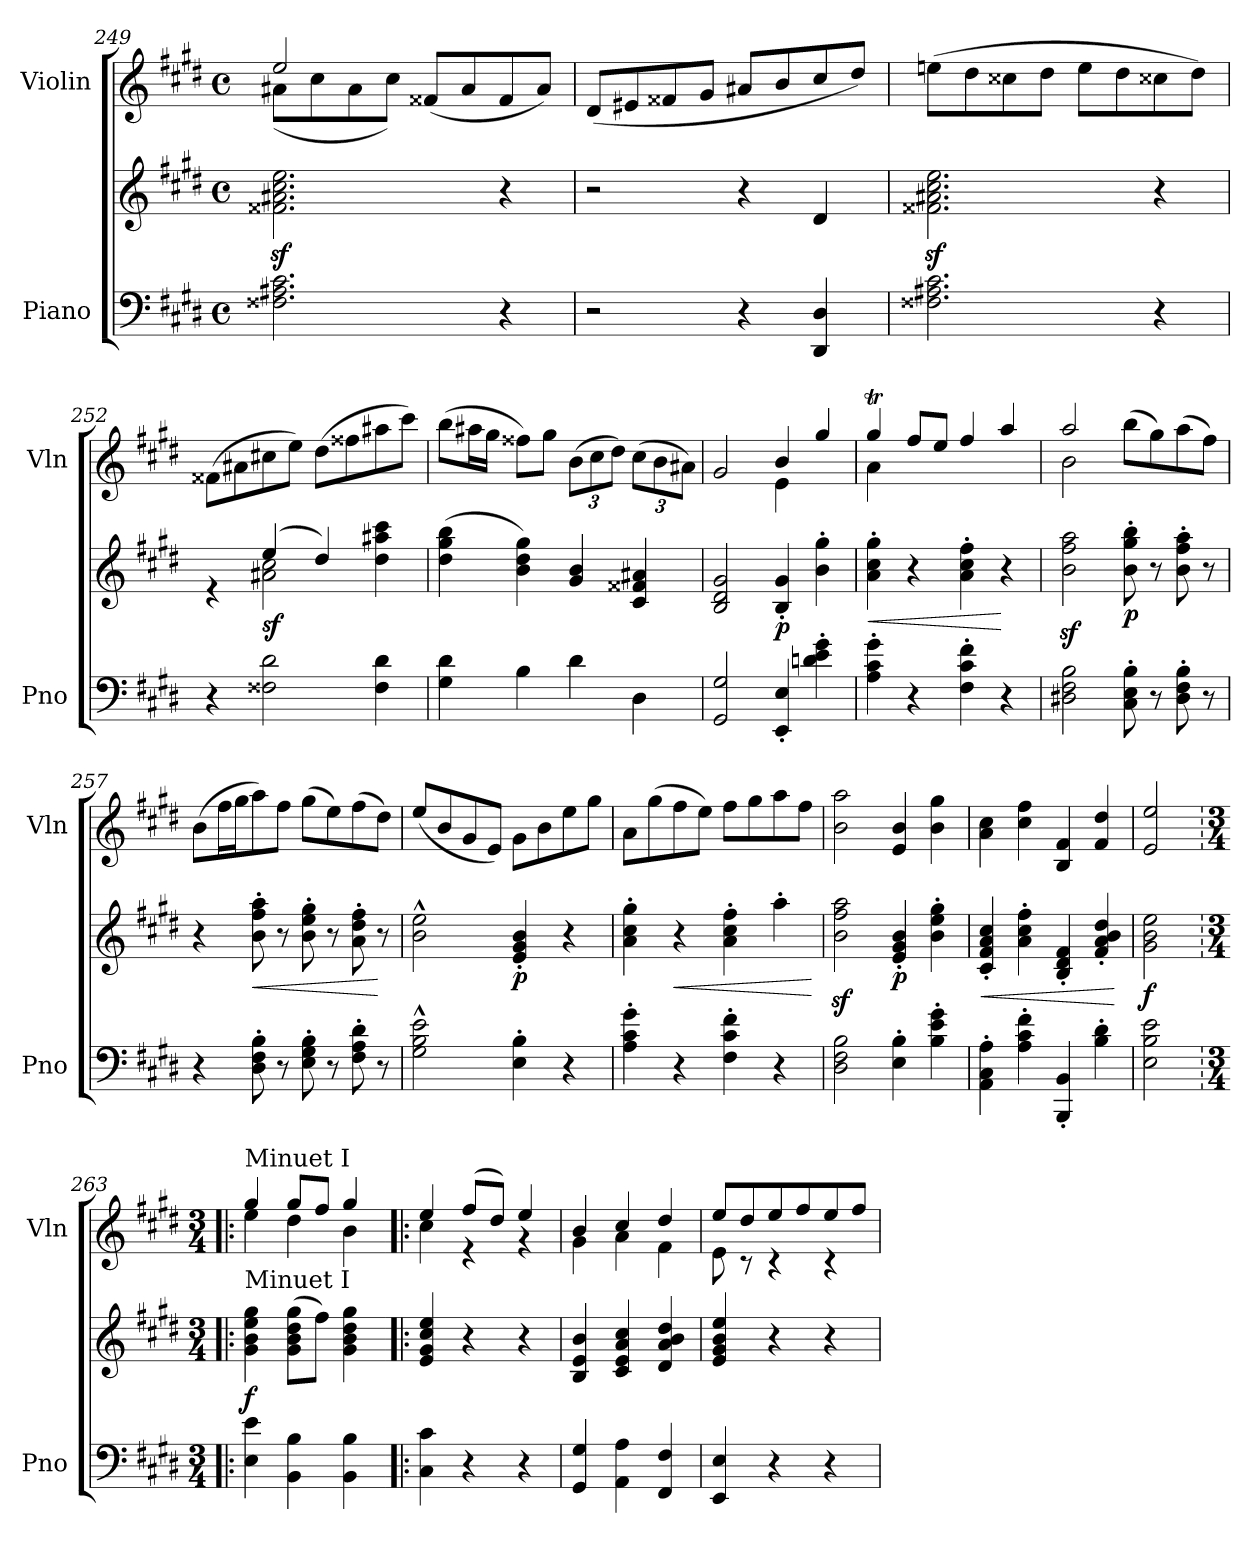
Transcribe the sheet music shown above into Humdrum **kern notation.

**kern	**kern	**dynam	**kern
*part2	*part2	*part2	*part1
*staff3	*staff2	*staff2/3	*staff1
*I"Piano	*	*	*I"Violin
*I'Pno	*	*	*I'Vln
*clefF4	*clefG2	*	*clefG2
*k[f#c#g#d#]	*k[f#c#g#d#]	*	*k[f#c#g#d#]
*M4/4	*M4/4	*	*M4/4
*met(c)	*met(c)	*	*met(c)
=249	=249	=249	=249
*	*	*	*^
2.F##X\ 2.A#X\ 2.c#\	2.f##X\z< 2.a#X\z< 2.cc#\z< 2.ee\z<	.	2ee/	(8a#X\L
.	.	.	.	8cc#\
.	.	.	.	8a#\
.	.	.	.	8cc#\J)
.	.	.	(8f##X/L	2rgyy
.	.	.	8a#/	.
4r	4r	.	8f##/	.
.	.	.	8a#/J)	.
*	*	*	*v	*v
=250	=250	=250	=250
2r	2r	.	(8d#/L
.	.	.	8e#X/
.	.	.	8f##X/
.	.	.	8g#/J
4r	4r	.	8a#X/L
.	.	.	8b/
4DD#/ 4D#/	4d#/	.	8cc#/
.	.	.	8dd#/J)
=251	=251	=251	=251
2.F##X\ 2.A#X\ 2.c#\	2.f##X\z< 2.a#X\z< 2.cc#\z< 2.ee\z<	.	(8een\L
.	.	.	8dd#\
.	.	.	8cc##X\
.	.	.	8dd#\J
.	.	.	8ee\L
.	.	.	8dd#\
4r	4r	.	8cc##X\
.	.	.	8dd#\J)
=252	=252	=252	=252
*	*^	*	*
4r	4re	4ryy	.	(8f##X\L
.	.	.	.	8a#X\
!	!	!	!LO:DY:b	!
2F##X\ 2d#\	(4ee/	2a#X\ 2cc#\	sf	8cc#X\
.	.	.	.	8ee\J)
.	4dd#/)	.	.	(8dd#\L
.	.	.	.	8ff##X\
4F##\ 4d#\	4dd#\ 4aa#X\ 4ccc#\	4ryy	.	8aa#X\
.	.	.	.	8ccc#\J)
*	*v	*v	*	*
!!LO:LB:g=z
=253	=253	=253	=253
4G#\ 4d#\	(4dd#\ 4gg#\ 4bb\	.	(8bb\L
.	.	.	16aa#X\L
.	.	.	16gg#\JJ
4B\	4b\ 4dd#\ 4gg#\)	.	8ff##X\L)
.	.	.	8gg#\J
*	*	*	*Xbrackettup
4d#\	4g#/ 4b/	.	(12b\L
.	.	.	12cc#\
.	.	.	12dd#\J)
4D#\	4c#/ 4f##X/ 4a#X/	.	(12cc#\L
.	.	.	12b\
.	.	.	12a#X\J)
=254	=254	=254	=254
*	*	*	*^
2GG#/ 2G#/	2B/ 2d#/ 2g#/	.	2g#/	2ryy
!	!	!LO:DY:b	!	!
4EE/' 4E/'	4B/' 4g#/'	p	4b/	4e\
4dn\' 4e\' 4g#\'	4b\' 4gg#\'	.	4gg#/	4ryy
=255	=255	=255	=255	=255
!	!	!LO:HP:b	!	!
4A\' 4c#\' 4g#\'	4a\' 4cc#\' 4gg#\'	<	4gg#t/	4a\
4r	4r	.	8ff#/L	2.ryy
.	.	.	8ee/J	.
4F#\' 4c#\' 4f#\'	4a\' 4cc#\' 4ff#\'	.	4ff#/	.
4r	4r	[	4aa/	.
=256	=256	=256	=256	=256
2D#X\ 2F#\ 2B\	2b\z< 2ff#\z< 2aa\z<	.	2aa/	2b\
!	!	!LO:DY:b	!	!
8C#\' 8E\' 8B\'	8b\' 8gg#\' 8bb\'	p	(>8bb\L	2ryy
8r	8r	.	8gg#\)	.
8D#\' 8F#\' 8B\'	8b\' 8ff#\' 8aa\'	.	(>8aa\	.
8r	8r	.	8ff#\J)	.
*	*	*	*v	*v
=257	=257	=257	=257
4r	4r	.	(8b\L
.	.	.	16ff#\L
.	.	.	16gg#\J
!	!	!LO:HP:b	!
8D#\' 8F#\' 8B\'	8b\' 8ff#\' 8aa\'	<	8aa\)
8r	8r	.	8ff#\J
8E\' 8G#\' 8B\'	8b\' 8ee\' 8gg#\'	.	(8gg#\L
8r	8r	.	8ee\)
8F#\' 8A\' 8d#\'	8a\' 8dd#\' 8ff#\'	.	(8ff#\
8r	8r	[	8dd#\J)
=258	=258	=258	=258
2G#\^^ 2B\^^ 2e\^^	2b\^^ 2ee\^^	.	(8ee/L
.	.	.	8b/
.	.	.	8g#/
.	.	.	8e/J)
!	!	!LO:DY:b	!
4E\' 4B\'	4e/' 4g#/' 4b/'	p	8g#\L
.	.	.	8b\
4r	4r	.	8ee\
.	.	.	8gg#\J
!!LO:LB:g=z
=259	=259	=259	=259
4A\' 4c#\' 4g#\'	4a\' 4cc#\' 4gg#\'	.	8a\L
.	.	.	(8gg#\
!	!	!LO:HP:b	!
4r	4r	<	8ff#\
.	.	.	8ee\J)
4F#\' 4c#\' 4f#\'	4a\' 4cc#\' 4ff#\'	.	8ff#\L
.	.	.	8gg#\
4r	4aa'\	.	8aa\
.	.	.	8ff#\J
.	.	[	.
=260	=260	=260	=260
2D#\ 2F#\ 2B\	2b\z< 2ff#\z< 2aa\z<	.	2b\ 2aa\
!	!	!LO:DY:b	!
4E\' 4B\'	4e/' 4g#/' 4b/'	p	4e/ 4b/
4B\' 4e\' 4g#\'	4b\' 4ee\' 4gg#\'	.	4b\ 4gg#\
=261	=261	=261	=261
!	!	!LO:HP:b	!
4AA\' 4C#\' 4A\'	4c#/' 4f#/' 4a/' 4cc#/'	<	4a\ 4cc#\
4A\' 4c#\' 4f#\'	4a\' 4cc#\' 4ff#\'	.	4cc#\ 4ff#\
4BBB/' 4BB/'	4B/' 4d#/' 4f#/'	.	4B/ 4f#/
4B\' 4d#\'	4f#/' 4a/' 4b/' 4dd#/'	.	4f#/ 4dd#/
.	.	[	.
=262	=262	=262	=262
!	!	!LO:DY:b	!
2E\ 2B\ 2e\	2g#\ 2b\ 2ee\	f	2e/ 2ee/
!!LO:PB:g=z
=263|!:	=263|!:	=263|!:	=263|!:
*M3/4	*M3/4	*	*M3/4
*	*	*	*MM75
*	*	*	*^
!	!	!	!LO:TX:a:t=Minuet I	!
!	!LO:TX:a:t=Minuet I	!	!	!
!	!	!LO:DY:b	!	!
4E\ 4e\	4g#\ 4b\ 4ee\ 4gg#\	f	4gg#/	4ee\
4BB\ 4B\	(8g#\ 8b\ 8dd#\ 8gg#\L	.	8gg#/L	4dd#\
.	8ff#\J)	.	8ff#/J	.
4BB\ 4B\	4g#\ 4b\ 4dd#\ 4gg#\	.	4gg#/	4b\
=264	=264	=264	=264	=264
4C#\ 4c#\	4e/ 4g#/ 4cc#/ 4ee/	.	4ee/	4cc#\
4r	4r	.	(8ff#/L	4r
.	.	.	8dd#/J)	.
4r	4r	.	4ee/	4r
=265	=265	=265	=265	=265
4GG#/ 4G#/	4B/ 4e/ 4b/	.	4b/	4g#\
4AA\ 4A\	4c#/ 4e/ 4a/ 4cc#/	.	4cc#/	4a\
4FF#/ 4F#/	4d#/ 4a/ 4b/ 4dd#/	.	4dd#/	4f#\
=266	=266	=266	=266	=266
4EE/ 4E/	4e/ 4g#/ 4b/ 4ee/	.	8ee/L	8e\
.	.	.	8dd#/	8r
4r	4r	.	8ee/	4r
.	.	.	8ff#/	.
4r	4r	.	8ee/	4r
.	.	.	8ff#/J	.
*	*	*	*v	*v
=	=	=	=
*-	*-	*-	*-
